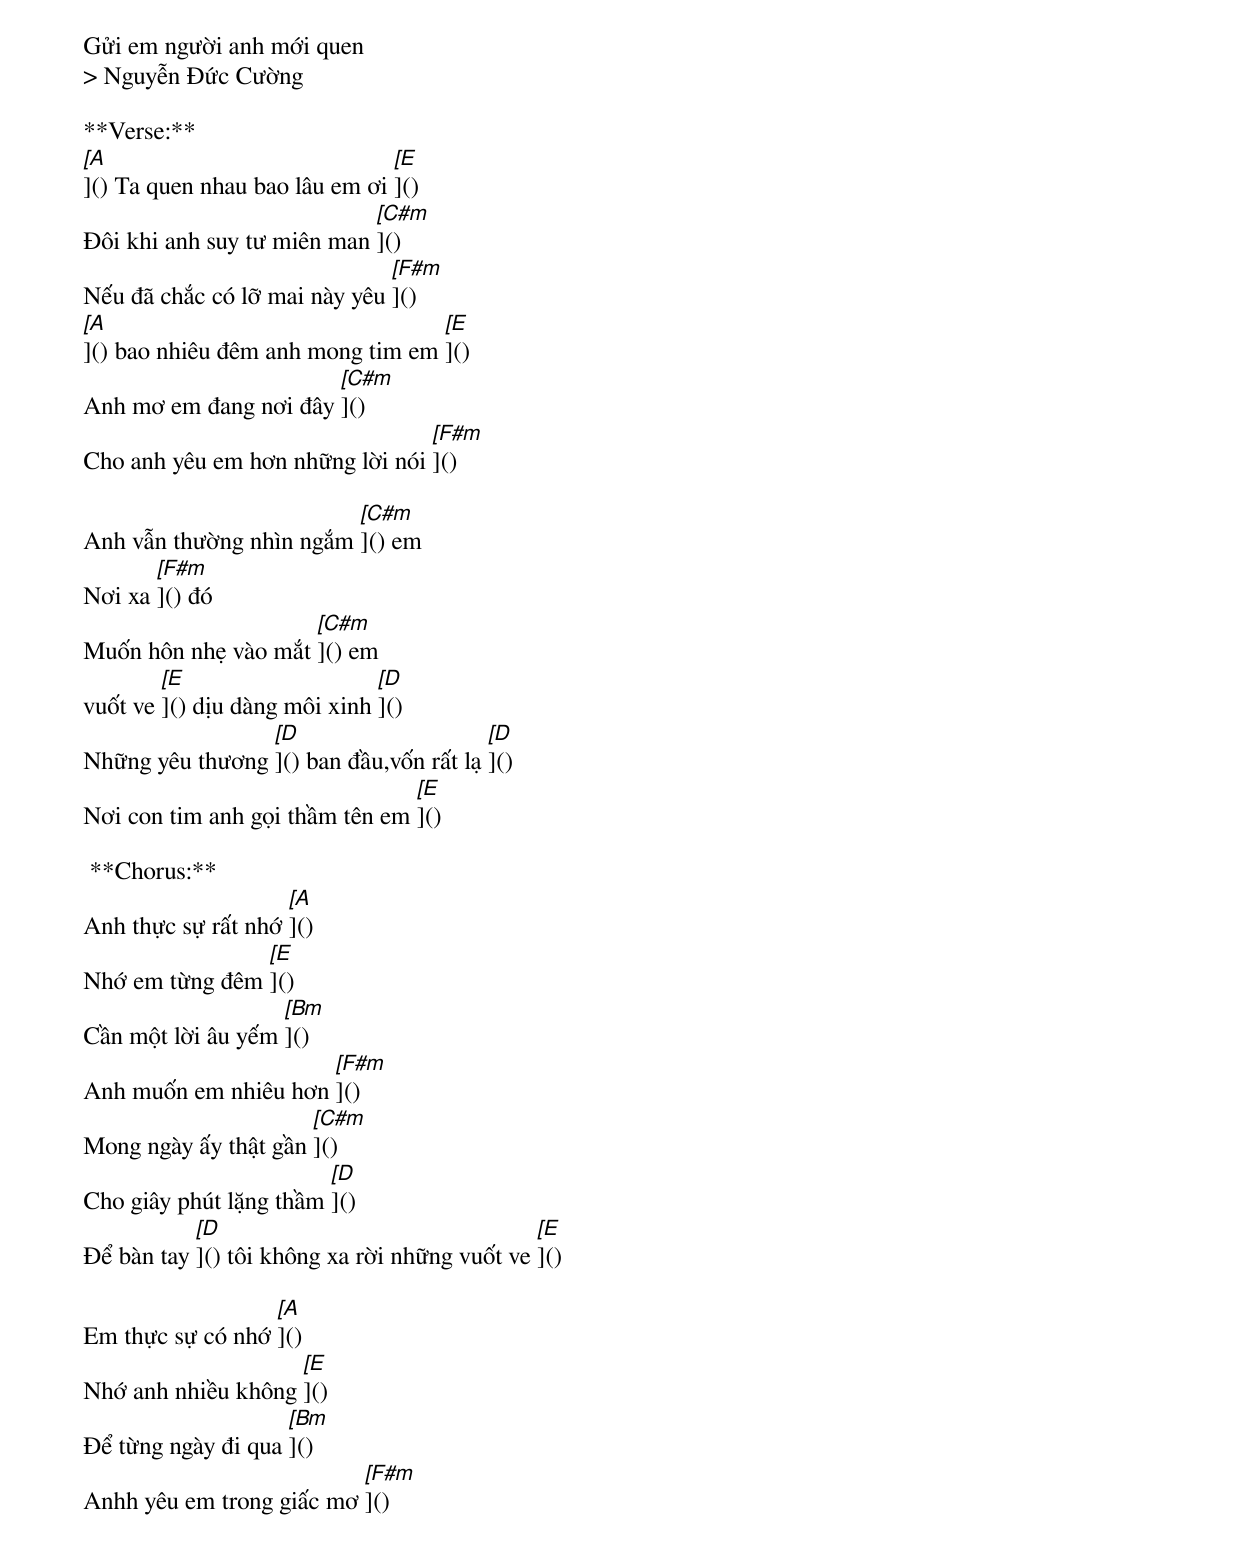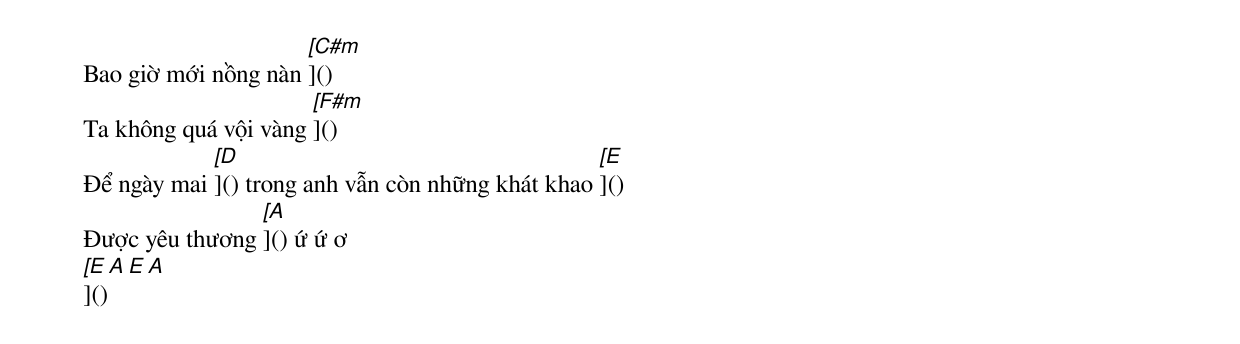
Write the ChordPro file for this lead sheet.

Gửi em người anh mới quen
> Nguyễn Đức Cường

**Verse:**
[[A]]() Ta quen nhau bao lâu em ơi [[E]]()
Đôi khi anh suy tư miên man [[C#m]]()
Nếu đã chắc có lỡ mai này yêu [[F#m]]()
[[A]]() bao nhiêu đêm anh mong tim em [[E]]()
Anh mơ em đang nơi đây [[C#m]]()
Cho anh yêu em hơn những lời nói [[F#m]]()

Anh vẫn thường nhìn ngắm [[C#m]]() em
Nơi xa [[F#m]]() đó
Muốn hôn nhẹ vào mắt [[C#m]]() em
vuốt ve [[E]]() dịu dàng môi xinh [[D]]()
Những yêu thương [[D]]() ban đầu,vốn rất lạ [[D]]()
Nơi con tim anh gọi thầm tên em [[E]]()

 **Chorus:**
Anh thực sự rất nhớ [[A]]()
Nhớ em từng đêm [[E]]()
Cần một lời âu yếm [[Bm]]()
Anh muốn em nhiêu hơn [[F#m]]()
Mong ngày ấy thật gần [[C#m]]()
Cho giây phút lặng thầm [[D]]()
Để bàn tay [[D]]() tôi không xa rời những vuốt ve [[E]]()

Em thực sự có nhớ [[A]]()
Nhớ anh nhiều không [[E]]()
Để từng ngày đi qua [[Bm]]()
Anhh yêu em trong giấc mơ [[F#m]]()
Bao giờ mới nồng nàn [[C#m]]()
Ta không quá vội vàng [[F#m]]()
Để ngày mai [[D]]() trong anh vẫn còn những khát khao [[E]]()
Được yêu thương [[A]]() ứ ứ ơ
[[E A E A]]()
